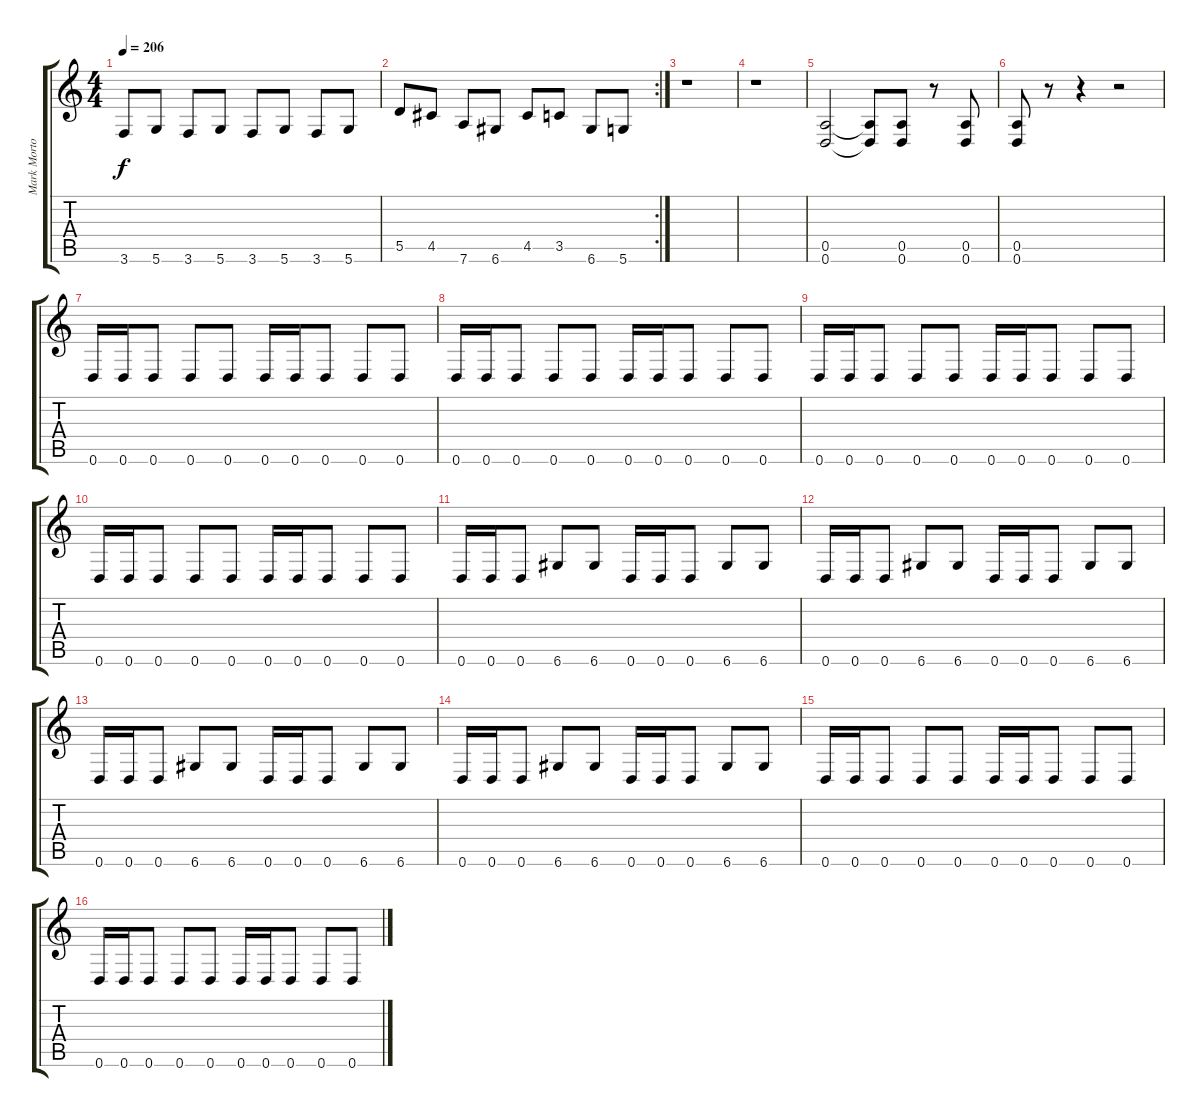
\track ("Mark Morton" "Mark Morto") {instrument distortionguitar}
\staff {score tabs}
\tuning (E4 B3 G3 D3 A2 D2) {hide}
\ts (4 4)
\tempo 206
\clef g2
\ks c
3.6.8{dy f} 5.6.8 3.6.8 5.6.8 3.6.8 5.6.8 3.6.8 5.6.8 |
\rc 2
5.5.8 4.5.8 7.6.8 6.6.8 4.5.8 3.5.8 6.6.8 5.6.8 |
r.1 |
r.1 |
(0.5 0.6).2 (0.5{t} 0.6{t}).8 (0.5 0.6).8 r.8 (0.5 0.6).8 |
(0.5 0.6).8 r.8 r.4 r.2 |
0.6.16 0.6.16 0.6.8 0.6.8 0.6.8 0.6.16 0.6.16 0.6.8 0.6.8 0.6.8 |
0.6.16 0.6.16 0.6.8 0.6.8 0.6.8 0.6.16 0.6.16 0.6.8 0.6.8 0.6.8 |
0.6.16 0.6.16 0.6.8 0.6.8 0.6.8 0.6.16 0.6.16 0.6.8 0.6.8 0.6.8 |
0.6.16 0.6.16 0.6.8 0.6.8 0.6.8 0.6.16 0.6.16 0.6.8 0.6.8 0.6.8 |
0.6.16 0.6.16 0.6.8 6.6.8 6.6.8 0.6.16 0.6.16 0.6.8 6.6.8 6.6.8 |
0.6.16 0.6.16 0.6.8 6.6.8 6.6.8 0.6.16 0.6.16 0.6.8 6.6.8 6.6.8 |
0.6.16 0.6.16 0.6.8 6.6.8 6.6.8 0.6.16 0.6.16 0.6.8 6.6.8 6.6.8 |
0.6.16 0.6.16 0.6.8 6.6.8 6.6.8 0.6.16 0.6.16 0.6.8 6.6.8 6.6.8 |
0.6.16 0.6.16 0.6.8 0.6.8 0.6.8 0.6.16 0.6.16 0.6.8 0.6.8 0.6.8 |
0.6.16 0.6.16 0.6.8 0.6.8 0.6.8 0.6.16 0.6.16 0.6.8 0.6.8 0.6.8
